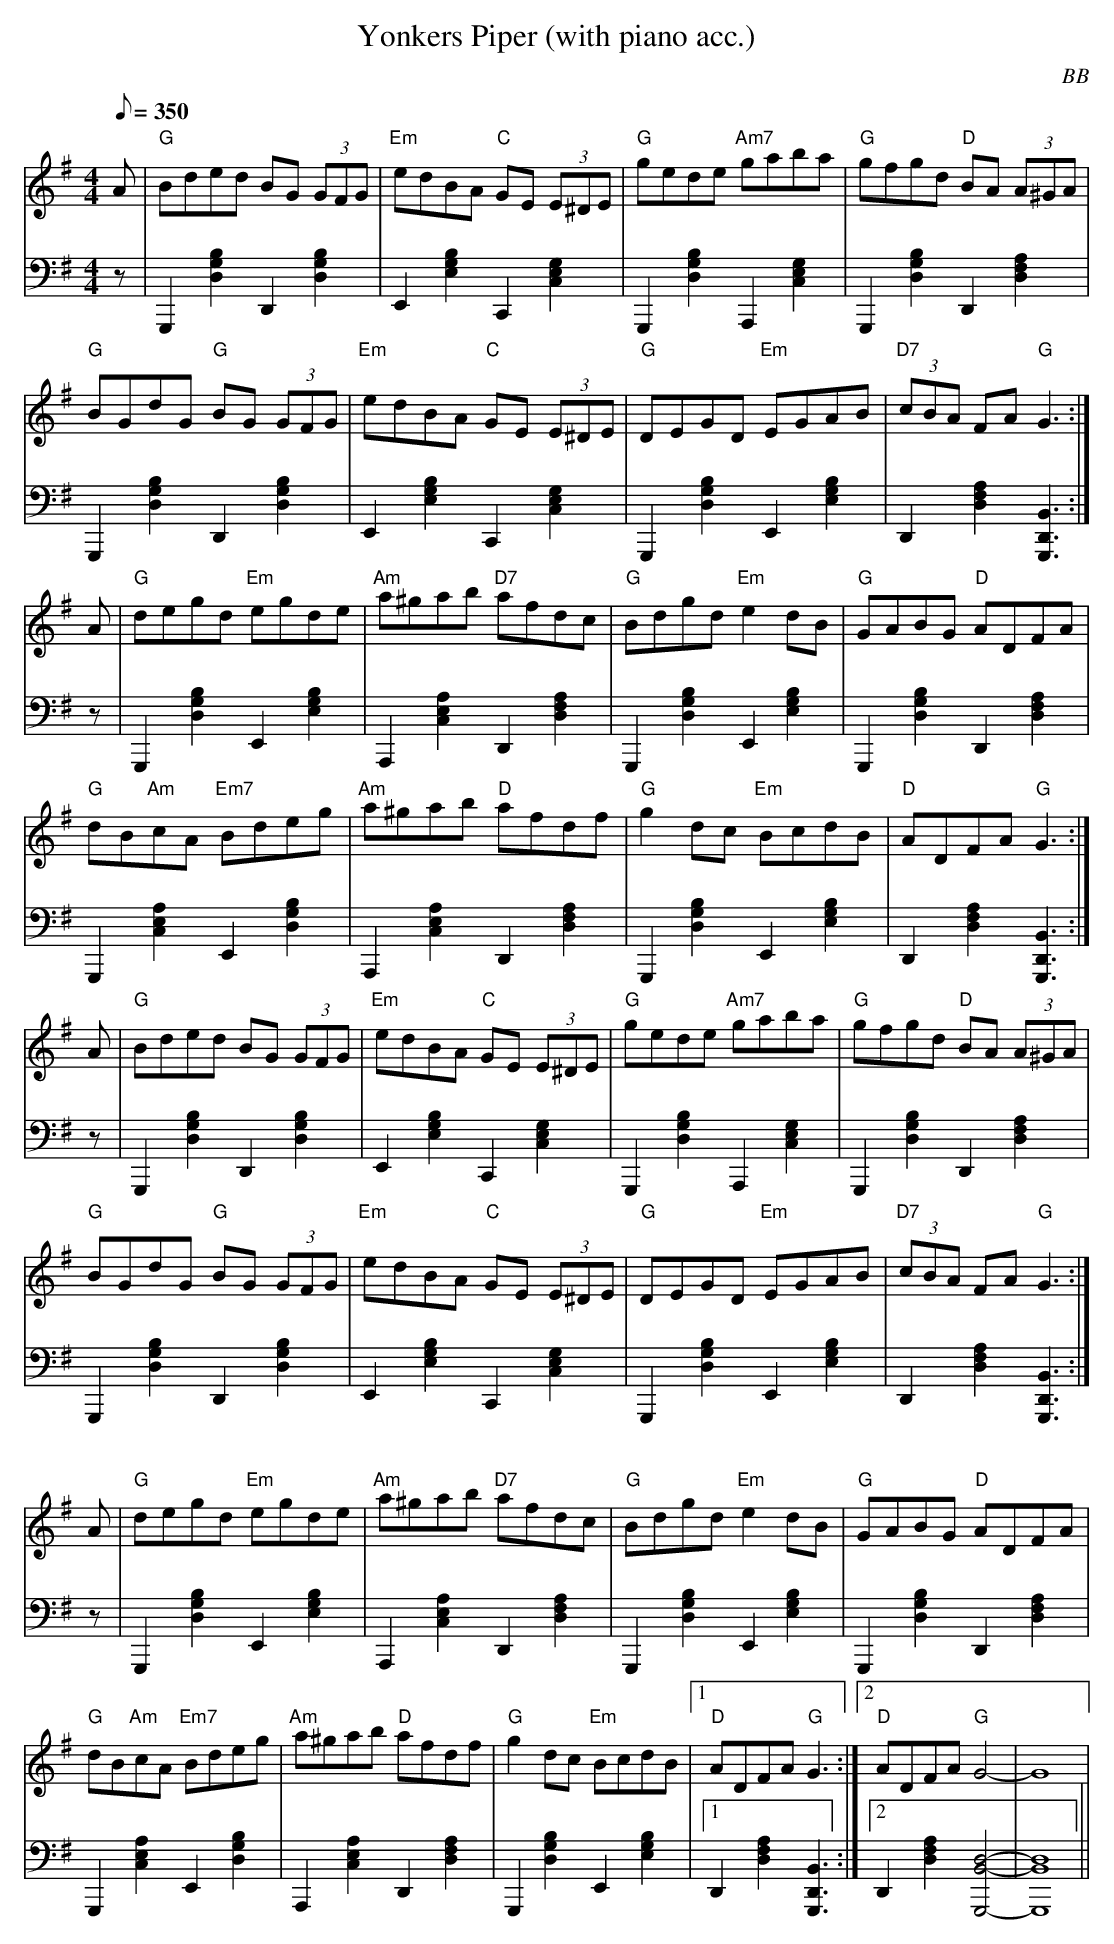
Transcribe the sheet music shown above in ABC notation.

X:1
T: Yonkers Piper (with piano acc.)
C: BB
Q: 1/8=350
M: 4/4
L: 1/8
V: 1 program 1 21 %acc
V: 2 volume=70 clef=bass m=D program 1 01
K: G
[V:1] A|"G"Bded BG (3GFG|"Em"edBA "C"GE (3E^DE|"G"gede "Am7"gaba|"G"gfgd "D"BA (3A^GA |
[V:2] z|G,,2[G2B2D2]D,2[G2B2D2]|E,2[B2E2G2]C,2[C2G2E2]|G,,2[G2D2B2]A,,2[G2C2E2]|\
G,,2[G2B2D2]D,2[A2D2F2]|
[V:1] "G"BGdG "G"BG (3GFG|"Em"edBA "C"GE (3E^DE|"G"DEGD "Em"EGAB|"D7"(3cBA FA "G"G3 :|
[V:2] G,,2[G2B2D2]D,2[G2B2D2]|E,2[B2E2G2]C,2[C2G2E2]|G,,2[G2D2B2]E,2[B2E2G2]|D,2[A2D2F2]\
[G,,3D,3B,3]:|
[V:1] A|"G"degd "Em"egde|"Am"a^gab "D7"afdc|"G"Bdgd "Em"e2 dB|"G"GABG "D"ADFA |
[V:2] z|G,,2[G2D2B2]E,2[B2E2G2]|A,,2[A2E2C2]D,2[A2D2F2]|G,,2[G2D2B2]E,2[B2E2G2]|\
G,,2[G2D2B2]D,2[A2D2F2]|
[V:1] "G"dB"Am"cA "Em7"Bdeg|"Am"a^gab "D"afdf|"G"g2 dc "Em"BcdB|"D"ADFA "G"G3 :|
[V:2] [G,,2][A2E2C2]E,2[B2D2G2]|A,,2[A2E2C2]D,2[D2A2F2]|G,,2[G2D2B2]E,2[B2E2G2]|\
D,2[D2A2F2][G,,3D,3B,3]:|
[V:1] A|"G"Bded BG (3GFG|"Em"edBA "C"GE (3E^DE|"G"gede "Am7"gaba|"G"gfgd "D"BA (3A^GA |
[V:2] z|G,,2[G2B2D2]D,2[G2B2D2]|E,2[B2E2G2]C,2[C2G2E2]|G,,2[G2D2B2]A,,2[G2C2E2]|\
G,,2[G2B2D2]D,2[A2D2F2]|
[V:1] "G"BGdG "G"BG (3GFG|"Em"edBA "C"GE (3E^DE|"G"DEGD "Em"EGAB|"D7"(3cBA FA "G"G3 :|
[V:2] G,,2[G2B2D2]D,2[G2B2D2]|E,2[B2E2G2]C,2[C2G2E2]|G,,2[G2D2B2]E,2[B2E2G2]|D,2[A2D2F2]\
[G,,3D,3B,3]:|
[V:1] A|"G"degd "Em"egde|"Am"a^gab "D7"afdc|"G"Bdgd "Em"e2 dB|"G"GABG "D"ADFA |
[V:2] z|G,,2[G2D2B2]E,2[B2E2G2]|A,,2[A2E2C2]D,2[A2D2F2]|G,,2[G2D2B2]E,2[B2E2G2]|\
G,,2[G2D2B2]D,2[A2D2F2]|
[V:1] "G"dB"Am"cA "Em7"Bdeg|"Am"a^gab "D"afdf|"G"g2 dc "Em"BcdB|1 "D"ADFA "G"G3 :|2\
 "D"ADFA "G"G4-|G8|
[V:2] [G,,2][A2E2C2]E,2[B2D2G2]|A,,2[A2E2C2]D,2[D2A2F2]|G,,2[G2D2B2]E,2[B2E2G2]|1\
D,2[D2A2F2][G,,3D,3B,3]:|2 D,2[D2A2F2][G,,4-D4-B,4-]|[G,,8D8B,8]||
